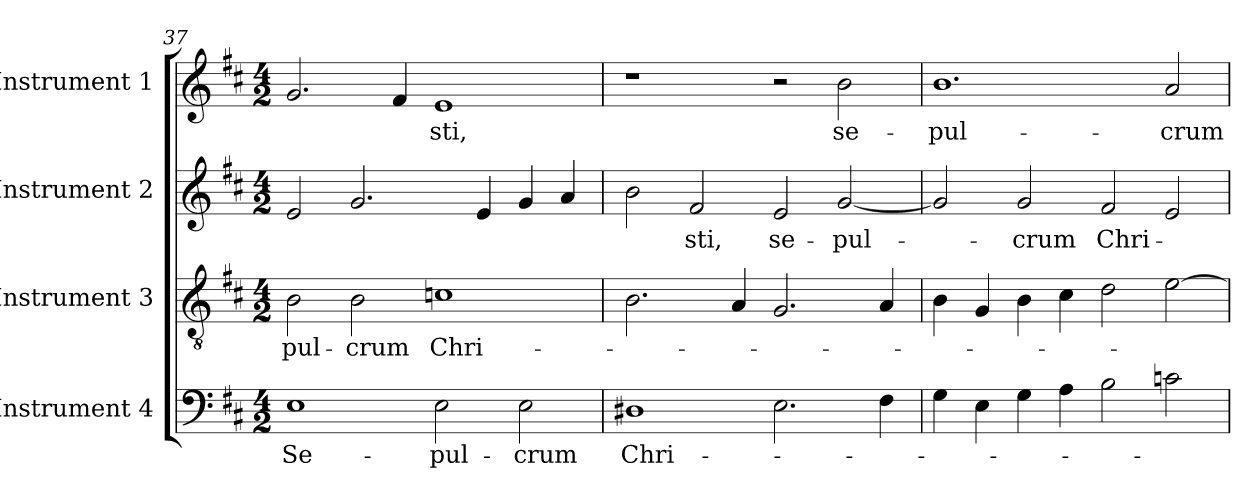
**kern	**text	**kern	**text	**kern	**text	**kern	**text
*part4	*part4	*part3	*part3	*part2	*part2	*part1	*part1
*staff4	*staff4	*staff3	*staff3	*staff2	*staff2	*staff1	*staff1
*I"Instrument 4	*	*I"Instrument 3	*	*I"Instrument 2	*	*I"Instrument 1	*
*clefF4	*	*clefGv2	*	*clefG2	*	*clefG2	*
*k[f#c#]	*	*k[f#c#]	*	*k[f#c#]	*	*k[f#c#]	*
*D:	*	*D:	*	*D:	*	*D:	*
*M4/2	*	*M4/2	*	*M4/2	*	*M4/2	*
=37	=37	=37	=37	=37	=37	=37	=37
!	!LO:LY:b:cj	!	!LO:LY:b	!	!	!	!
1E	Se-	2B\	-pul-	2e/	.	2.g/	.
!	!	!	!LO:LY:b:cj	!	!	!	!
.	.	2B\	-crum	2.g/	.	.	.
.	.	.	.	.	.	4f#/	.
!	!LO:LY:b:cj	!	!LO:LY:b	!	!	!	!LO:LY:b:cj
2E\	-pul-	1cn	Chri-	.	.	1e	-sti,
.	.	.	.	4e/	.	.	.
!	!LO:LY:b:rj	!	!	!	!	!	!
2E\	-crum	.	.	4g/	.	.	.
.	.	.	.	4a/	.	.	.
=38	=38	=38	=38	=38	=38	=38	=38
!	!LO:LY:b	!	!	!	!	!	!
1D#X	Chri-	2.B\	.	2b\	.	1r	.
!	!	!	!	!	!LO:LY:b:cj	!	!
.	.	.	.	2f#/	-sti,	.	.
.	.	4A/	.	.	.	.	.
!	!	!	!	!	!LO:LY:b:cj	!	!
2.E\	.	2.G/	.	2e/	se-	2r	.
!	!	!	!	!	!LO:LY:b	!	!LO:LY:b:cj
.	.	.	.	[<2g/	-pul-	2b\	se-
4F#\	.	4A/	.	.	.	.	.
=39	=39	=39	=39	=39	=39	=39	=39
!	!	!	!	!	!	!	!LO:LY:b:cj
4G\	.	4B\	.	2g/]	.	1.b	-pul-
4E\	.	4G/	.	.	.	.	.
!	!	!	!	!	!LO:LY:b:cj	!	!
4G\	.	4B\	.	2g/	-crum	.	.
4A\	.	4c#\	.	.	.	.	.
!	!	!	!	!	!LO:LY:b	!	!
2B\	.	2d\	.	2f#/	Chri-	.	.
!	!	!	!	!	!	!	!LO:LY:b:cj
2cn\	.	[>2e\	.	2e/	.	2a/	-crum
=	=	=	=	=	=	=	=
*-	*-	*-	*-	*-	*-	*-	*-
